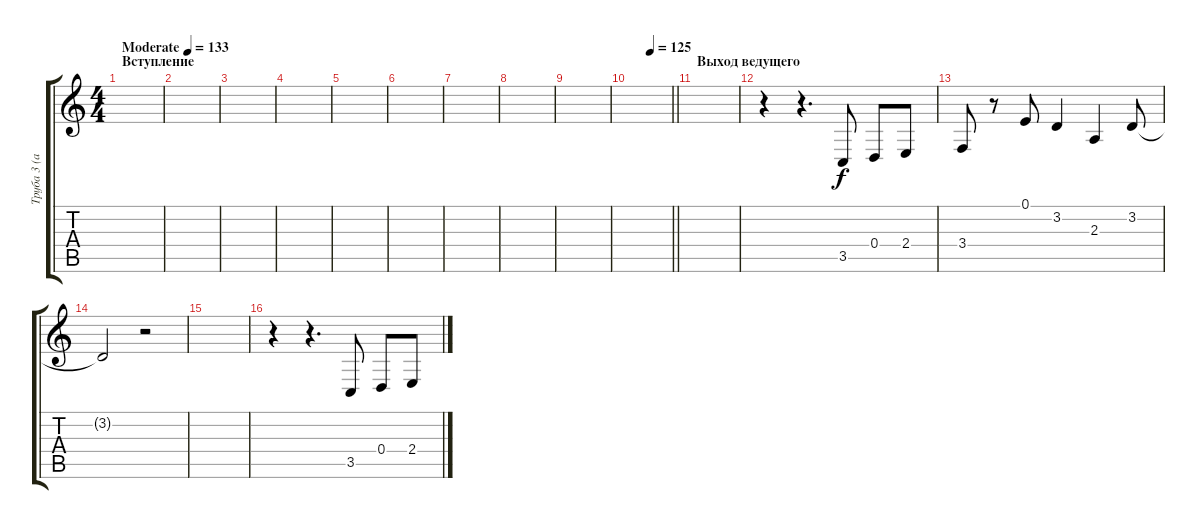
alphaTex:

\track ("Труба 3 (аккомп.)" "Труба 3 (а") {instrument trombone}
\staff {score tabs}
\tuning (E4 B3 G3 D3 A2 E2) {hide}
\ts (4 4)
\section ("" "Вступление")
\tempo (133 "Moderate")
\clef g2
\ks c
|
|
|
|
|
|
|
|
|
\tempo (125 0.5)
\barLineRight lightlight
|
\section ("" "Выход ведущего")
|
r.4 r.4{d} 3.5.8 0.4.8 2.4.8 |
3.4.8 r.8 0.1.8 3.2.4 2.3.4 3.2.8 |
3.2{t}.2 r.2 |
|
r.4 r.4{d} 3.5.8 0.4.8 2.4.8
